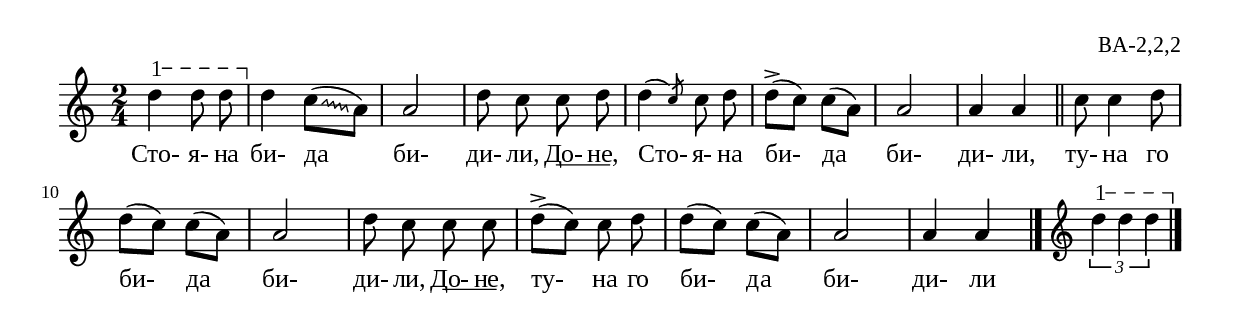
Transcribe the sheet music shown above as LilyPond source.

%{
BA_2_2_02
%}

\include "td-preamble.ly"

\score {
\relative c'' {
%% \tempo 4 = 152
  \time 2/4
\gliss 
\varA
d4\startTextSpan d8\noBeam d\stopTextSpan | 
  d4 \noteFi c8(\glissando a) | a2 | d8\noBeam c c8\noBeam d |
\afterGrace d4( { \stdB c8) \stdE } 
c8\noBeam d | d8->( c) c8( a) | a2 | a4 a  
\bar "||"
c8 c4 d8 | d8( c) c8( a) | a2 | d8\noBeam c c8\noBeam c | 
d8->( c) c8\noBeam d | d8( c) c8( a) | a2 | a4 a 
\bar "|."
\endm
\varA
\times 1/3 { d4\startTextSpan d d\stopTextSpan }
\bar "|."
}
\addlyrics { Сто- я- на би- да би- ди- ли, До- \startTextSpan не, \stopTextSpan
Сто- я- на би- да би- ди- ли, ту- на го би- да би- ди- ли, 
До- \startTextSpan не, \stopTextSpan ту- на го би- да би- ди- ли }
%
\layout {
  indent = #0
  line-width = 190\mm
  ragged-right=##f
\context {
      \Lyrics
      \consists "Text_spanner_engraver"
      \override TextSpanner #'direction = #DOWN
      \override TextSpanner #'style = #'line    
      \override TextSpanner #'outside-staff-priority = ##f
      \override TextSpanner #'padding = #0.2 % sets the distance of the line from the lyrics
      \override TextSpanner #'bound-details =
      #`((left . ((Y . 0)
                  (padding . 0)
                  (attach-dir . ,LEFT)))
         (left-broken . ((end-on-note . #t)))
         (right . ((Y . 0)
                   (padding . 0)
                   (attach-dir . ,RIGHT))))
    }
  
}
%
\midi { 
	\context {
		\Score
		tempoWholesPerMinute = #(ly:make-moment 152 4)
		}
	}
}
%
\header{
  opus = "ВА-2,2,2"
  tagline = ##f
}


